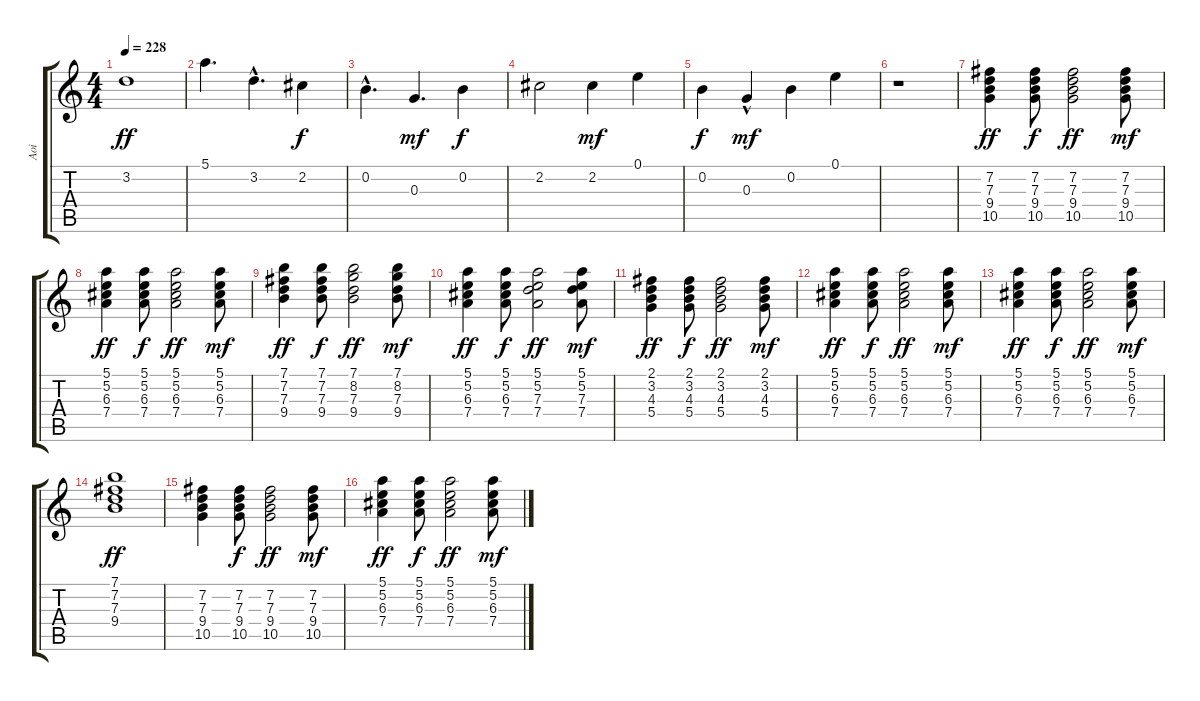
\track ("Aoi" "Aoi") {instrument electricguitarclean}
\staff {score tabs}
\tuning (E4 B3 G3 D3 A2 E2) {hide}
\ts (4 4)
\tempo 228
\clef g2
\ks c
3.2.1{dy ff} |
5.1.4{d} 3.2{hac}.4{d} 2.2.4{dy f} |
0.2{hac}.4{d} 0.3.4{d dy mf} 0.2.4{dy f} |
2.2.2 2.2.4{dy mf} 0.1.4 |
0.2.4{dy f} 0.3{hac}.4{dy mf} 0.2.4 0.1.4 |
r.1 |
(7.2 7.3 9.4 10.5).4{dy ff volume 11 instrument distortionguitar} (7.2 7.3 9.4 10.5).8{dy f} (7.2 7.3 9.4 10.5).2{dy ff} (7.2 7.3 9.4 10.5).8{dy mf} |
(5.1 5.2 6.3 7.4).4{dy ff} (5.1 5.2 6.3 7.4).8{dy f} (5.1 5.2 6.3 7.4).2{dy ff} (5.1 5.2 6.3 7.4).8{dy mf} |
(7.1 7.2 7.3 9.4).4{dy ff} (7.1 7.2 7.3 9.4).8{dy f} (7.1 8.2 7.3 9.4).2{dy ff} (7.1 8.2 7.3 9.4).8{dy mf} |
(5.1 5.2 6.3 7.4).4{dy ff} (5.1 5.2 6.3 7.4).8{dy f} (5.1 5.2 7.3 7.4).2{dy ff} (5.1 5.2 7.3 7.4).8{dy mf} |
(2.1 3.2 4.3 5.4).4{dy ff} (2.1 3.2 4.3 5.4).8{dy f} (2.1 3.2 4.3 5.4).2{dy ff} (2.1 3.2 4.3 5.4).8{dy mf} |
(5.1 5.2 6.3 7.4).4{dy ff} (5.1 5.2 6.3 7.4).8{dy f} (5.1 5.2 6.3 7.4).2{dy ff} (5.1 5.2 6.3 7.4).8{dy mf} |
(5.1 5.2 6.3 7.4).4{dy ff} (5.1 5.2 6.3 7.4).8{dy f} (5.1 5.2 6.3 7.4).2{dy ff} (5.1 5.2 6.3 7.4).8{dy mf} |
(7.1 7.2 7.3 9.4).1{dy ff} |
(7.2 7.3 9.4 10.5).4 (7.2 7.3 9.4 10.5).8{dy f} (7.2 7.3 9.4 10.5).2{dy ff} (7.2 7.3 9.4 10.5).8{dy mf} |
(5.1 5.2 6.3 7.4).4{dy ff} (5.1 5.2 6.3 7.4).8{dy f} (5.1 5.2 6.3 7.4).2{dy ff} (5.1 5.2 6.3 7.4).8{dy mf}
